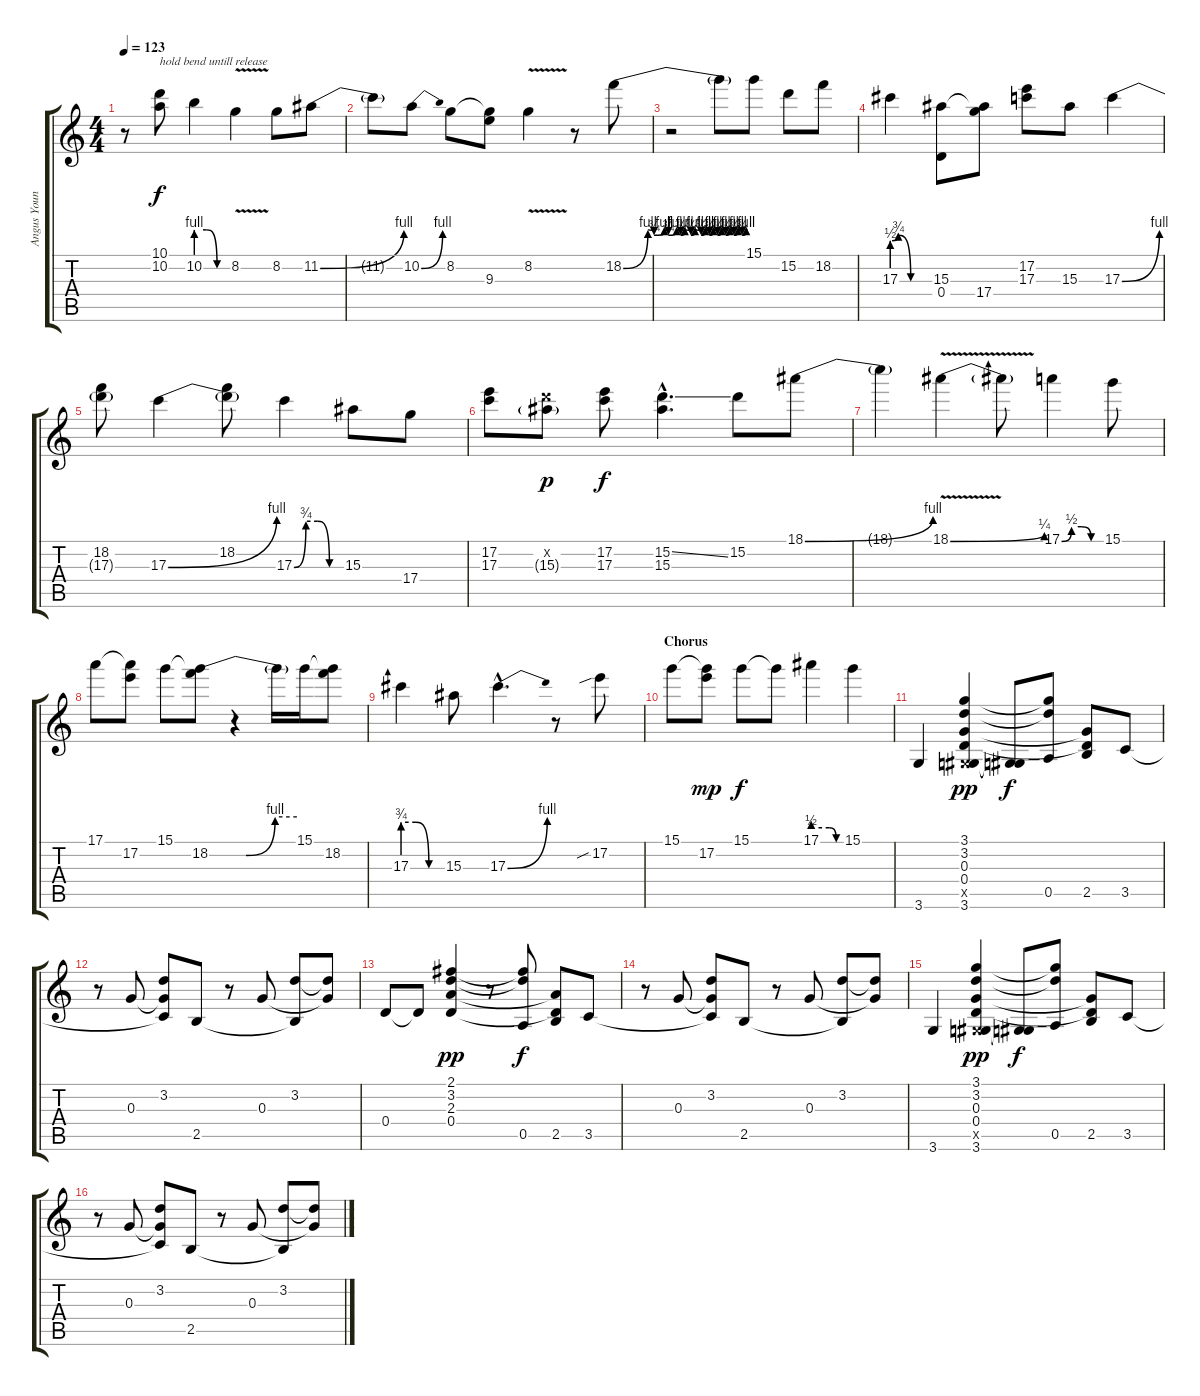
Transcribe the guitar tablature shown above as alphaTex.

\track ("Angus Young (Lead Guitar)" "Angus Youn") {instrument distortionguitar}
\staff {score tabs}
\tuning (E4 B3 G3 D3 A2 E2) {hide}
\ts (4 4)
\tempo 123
\clef g2
\ks c
r.8{dy f} (10.1 10.2{t}).8{txt "hold bend untill release"} 10.2{be (custom 0 4 20 4 40 0 60 0)}.4 8.2{v}.4 8.2.8 11.2{be (bend 0 0 60 4)}.8 |
11.2{t}.8 10.2{be (bend 0 0 60 4)}.8 8.2.8 (8.2{t} 9.3).8 8.2{v}.4 r.8 18.2{be (custom 0 0 12 4 15 3 20 4 22 3 26 4 28 3 30 4 33 3 35 4 38 3 40 4 42 3 44 4 46 3 48 4 50 3 52 4 54 3 56 4 58 3 60 4)}.8 |
r.2 18.2{t}.8 15.1.8 15.2.8 18.2.8 |
17.3{be (custom 0 2 10 3 30 0 60 0)}.4 (15.3 0.4).8 (15.3{t} 17.4).8 (17.2 17.3).8 15.3.8 17.3{be (bend 0 0 60 4)}.4 |
(18.2 17.3{t}).8 17.3{be (bend 0 0 60 4)}.4 (18.2 17.3{t}).8 17.3{be (custom 0 0 15 3 30 3 45 0 60 0)}.4 15.3.8 17.4.8 |
(17.2 17.3).8 (15.2{x} 15.3{g}).8{dy p} (17.2 17.3).8{dy f} (15.2{ss hac} 15.3{hac}).4{d} 15.2.8 18.1{be (bend 0 0 60 4)}.8 |
18.1{t}.4 18.1{be (bend 0 0 60 1) v}.4 18.1{t}.8 17.1{be (custom 0 0 15 2 30 2 45 0 60 0)}.4 15.1.8 |
17.1.8 (17.1{t} 17.2).8 15.1.8 (15.1{t} 18.2{be (custom 0 0 25 0 45 4 60 4)}).8 r.4 18.2{t}.16 15.1.16 (15.1{t} 18.2).8 |
17.3{be (custom 0 3 20 3 40 0 60 0)}.4 15.3.8 17.3{be (bend 0 0 60 4) hac}.4{d} r.8 17.2{sib}.8 |
\section ("" "Chorus")
15.1.8 (15.1{t} 17.2).8{dy mp} 15.1.8{dy f} 15.1{t}.8 17.1{be (custom 0 2 35 2 50 0 60 0)}.4 15.1.4 |
3.6.4 (3.1 3.2 0.3 0.4 -1.5{x} 3.6).4{dy pp} (-1.5{t} 3.6{t}).8{dy f} (3.1{t} 3.2{t} 0.5).8 (0.3{t} 0.4{t} 2.5).8 3.5.8 |
r.8 0.3.8 (3.2 0.3{t} 3.5{t}).8 2.5.8 r.8 0.3.8 (3.2 2.5{t}).8 (3.2{t} 0.3{t}).8 |
0.4.8 0.4{t}.8 (2.1 3.2 2.3 0.4).4{dy pp} r.8 (2.1{t} 3.2{t} 0.5).8{dy f} (2.3{t} 0.4{t} 2.5).8 3.5.8 |
r.8 0.3.8 (3.2 0.3{t} 3.5{t}).8 2.5.8 r.8 0.3.8 (3.2 2.5{t}).8 (3.2{t} 0.3{t}).8 |
3.6.4 (3.1 3.2 0.3 0.4 -1.5{x} 3.6).4{dy pp} (-1.5{t} 3.6{t}).8{dy f} (3.1{t} 3.2{t} 0.5).8 (0.3{t} 0.4{t} 2.5).8 3.5.8 |
r.8 0.3.8 (3.2 0.3{t} 3.5{t}).8 2.5.8 r.8 0.3.8 (3.2 2.5{t}).8 (3.2{t} 0.3{t}).8
